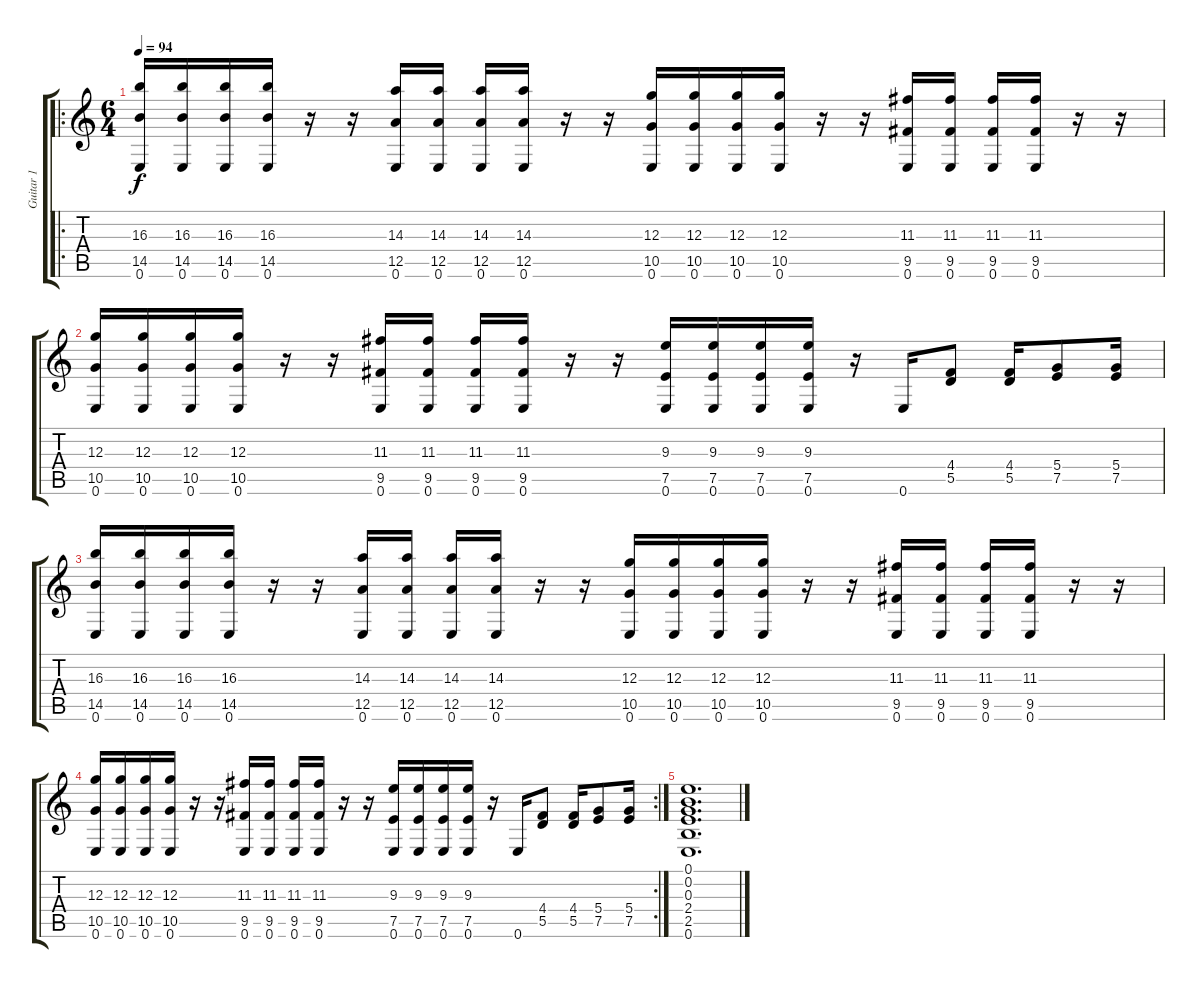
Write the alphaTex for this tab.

\track ("Guitar 1" "Guitar 1") {instrument acousticguitarsteel}
\staff {score tabs}
\tuning (E4 B3 G3 D3 A2 E2) {hide}
\ro
\ts (6 4)
\tempo 94
\clef g2
\ks c
(16.3 14.5 0.6).16{dy f} (16.3 14.5 0.6).16 (16.3 14.5 0.6).16 (16.3 14.5 0.6).16 r.16 r.16 (14.3 12.5 0.6).16 (14.3 12.5 0.6).16 (14.3 12.5 0.6).16 (14.3 12.5 0.6).16 r.16 r.16 (12.3 10.5 0.6).16 (12.3 10.5 0.6).16 (12.3 10.5 0.6).16 (12.3 10.5 0.6).16 r.16 r.16 (11.3 9.5 0.6).16 (11.3 9.5 0.6).16 (11.3 9.5 0.6).16 (11.3 9.5 0.6).16 r.16 r.16 |
(12.3 10.5 0.6).16 (12.3 10.5 0.6).16 (12.3 10.5 0.6).16 (12.3 10.5 0.6).16 r.16 r.16 (11.3 9.5 0.6).16 (11.3 9.5 0.6).16 (11.3 9.5 0.6).16 (11.3 9.5 0.6).16 r.16 r.16 (9.3 7.5 0.6).16 (9.3 7.5 0.6).16 (9.3 7.5 0.6).16 (9.3 7.5 0.6).16 r.16 0.6.16 (4.4 5.5).8 (4.4 5.5).16 (5.4 7.5).8 (5.4 7.5).16 |
(16.3 14.5 0.6).16 (16.3 14.5 0.6).16 (16.3 14.5 0.6).16 (16.3 14.5 0.6).16 r.16 r.16 (14.3 12.5 0.6).16 (14.3 12.5 0.6).16 (14.3 12.5 0.6).16 (14.3 12.5 0.6).16 r.16 r.16 (12.3 10.5 0.6).16 (12.3 10.5 0.6).16 (12.3 10.5 0.6).16 (12.3 10.5 0.6).16 r.16 r.16 (11.3 9.5 0.6).16 (11.3 9.5 0.6).16 (11.3 9.5 0.6).16 (11.3 9.5 0.6).16 r.16 r.16 |
\rc 2
(12.3 10.5 0.6).16 (12.3 10.5 0.6).16 (12.3 10.5 0.6).16 (12.3 10.5 0.6).16 r.16 r.16 (11.3 9.5 0.6).16 (11.3 9.5 0.6).16 (11.3 9.5 0.6).16 (11.3 9.5 0.6).16 r.16 r.16 (9.3 7.5 0.6).16 (9.3 7.5 0.6).16 (9.3 7.5 0.6).16 (9.3 7.5 0.6).16 r.16 0.6.16 (4.4 5.5).8 (4.4 5.5).16 (5.4 7.5).8 (5.4 7.5).16 |
(0.1 0.2 0.3 2.4 2.5 0.6).1{d}
